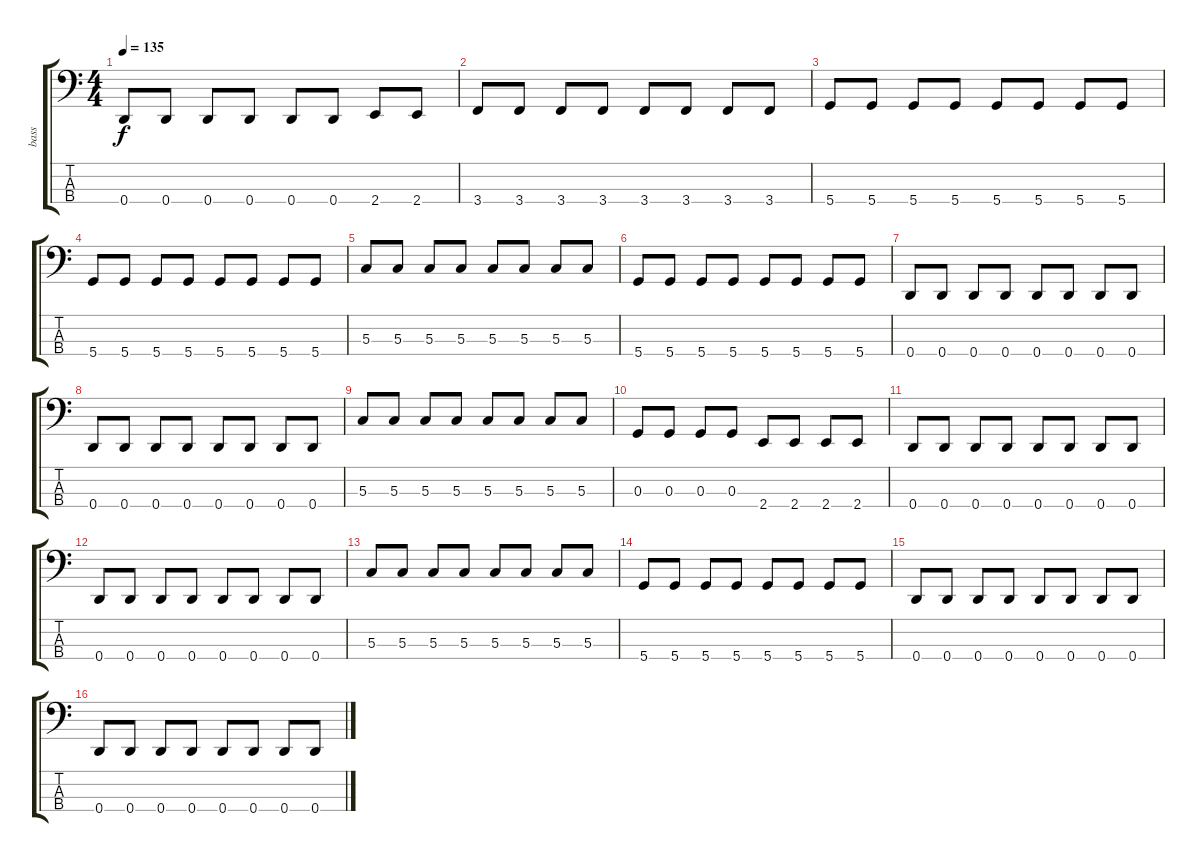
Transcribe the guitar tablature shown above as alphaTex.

\track ("bass" "bass") {instrument electricbassfinger}
\staff {score tabs}
\tuning (F2 C2 G1 D1) {hide}
\ts (4 4)
\tempo 135
\clef f4
\ks c
0.4.8{dy f} 0.4.8 0.4.8 0.4.8 0.4.8 0.4.8 2.4.8 2.4.8 |
3.4.8 3.4.8 3.4.8 3.4.8 3.4.8 3.4.8 3.4.8 3.4.8 |
5.4.8 5.4.8 5.4.8 5.4.8 5.4.8 5.4.8 5.4.8 5.4.8 |
5.4.8 5.4.8 5.4.8 5.4.8 5.4.8 5.4.8 5.4.8 5.4.8 |
5.3.8 5.3.8 5.3.8 5.3.8 5.3.8 5.3.8 5.3.8 5.3.8 |
5.4.8 5.4.8 5.4.8 5.4.8 5.4.8 5.4.8 5.4.8 5.4.8 |
0.4.8 0.4.8 0.4.8 0.4.8 0.4.8 0.4.8 0.4.8 0.4.8 |
0.4.8 0.4.8 0.4.8 0.4.8 0.4.8 0.4.8 0.4.8 0.4.8 |
5.3.8 5.3.8 5.3.8 5.3.8 5.3.8 5.3.8 5.3.8 5.3.8 |
0.3.8 0.3.8 0.3.8 0.3.8 2.4.8 2.4.8 2.4.8 2.4.8 |
0.4.8 0.4.8 0.4.8 0.4.8 0.4.8 0.4.8 0.4.8 0.4.8 |
0.4.8 0.4.8 0.4.8 0.4.8 0.4.8 0.4.8 0.4.8 0.4.8 |
5.3.8 5.3.8 5.3.8 5.3.8 5.3.8 5.3.8 5.3.8 5.3.8 |
5.4.8 5.4.8 5.4.8 5.4.8 5.4.8 5.4.8 5.4.8 5.4.8 |
0.4.8 0.4.8 0.4.8 0.4.8 0.4.8 0.4.8 0.4.8 0.4.8 |
0.4.8 0.4.8 0.4.8 0.4.8 0.4.8 0.4.8 0.4.8 0.4.8
